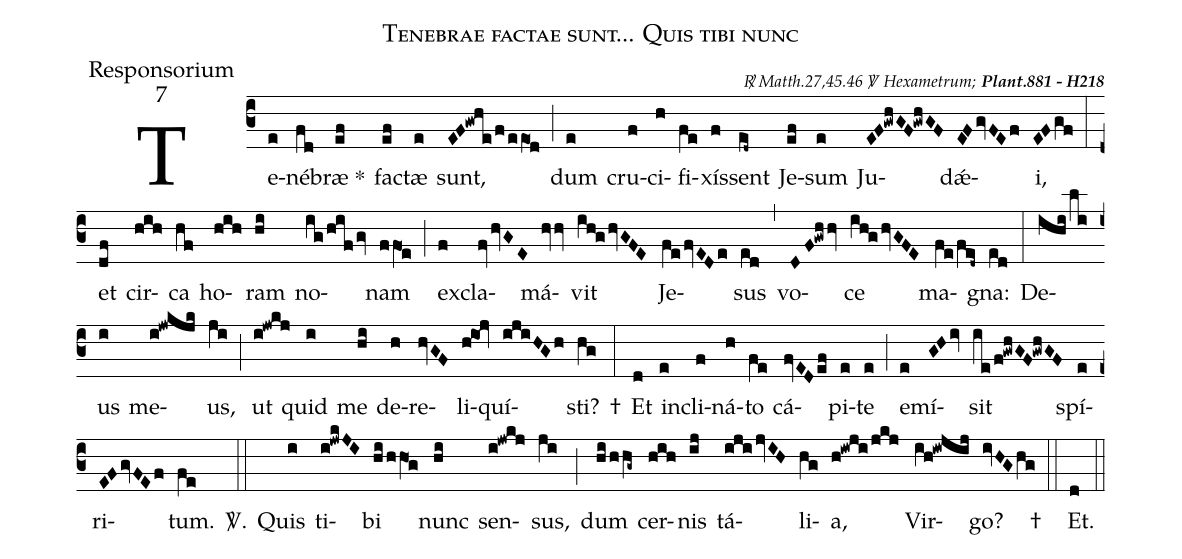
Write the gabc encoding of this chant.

name:Tenebrae factae sunt... Quis tibi nunc;
office-part:Responsorium;
mode:7;
commentary:{\itshape\mdseries\scriptsize \Rbar\ Matth.27,45.46 \Vbar\  Hexametrum;} {\bfseries\scriptsize Plant.881 - H218};
%%
(c3)Te(e)né(fd)bræ <sp>*</sp>(ef) fa(ef)ctæ(e) sunt,(EF!gwhe/f/eeO1d) (;)
dum(e) cru(f)ci(h)fi(fe)xís(f)sent(ed~) Je(ef)sum(e) Ju(EF!gwhGF!gwhGF)dǽ(EFGvFEf)i,(EFgf) (:)
et(df) cir(hih)ca(hf) ho(hih)ram(hi) no(ig/hif/gv)nam(ffO1e) (;) ex(f)cla(fv/hvGE)má(hvv)vit(ih!g/hvGFE) Je(fe/fvEDe)sus(ed) (,) vo(DF!gwh/hv)ce(ih!g/hvGFE) ma(fe/fed~)gna:(ed) (:)
De(ihi/li)us(i) me(i!jwkjk)us,(ji) (;) ut(i!jwkj) quid(i) me(hi) de(h)re(hvGF)li(h!io1!jv)quí(ijiHGh)sti?(hg) †(:) Et(d) in(e)cli(f)ná(h)to(fe) cá(fvEDef)pi(e)te(e) (;) e(e)mí(GHiv)sit(ie/f!gwhGF!gwhGF) spí(e)ri(EFgvFEf)tum.(fe)
<sp>V/</sp>.(::) Quis(i) ti(i!jwkJI)bi(hi/hhO1g) nunc(hi) sen(i!jwkj)sus,(ji) (;) dum(hi/hhg~) cer(hih)nis(ij) tá(iji/jvIH)li(hg)a,(h!iwji/jkj) Vir(ih!iwjij)go?(ivHGhg) †(::) Et.(d) (::)
